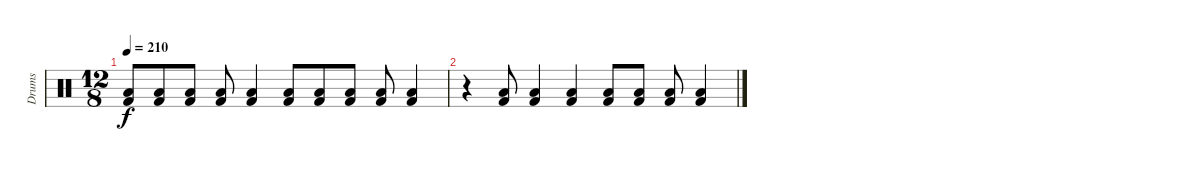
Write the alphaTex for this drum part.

\track ("Drums" "Drums") {instrument percussion}
\staff {score}
\articulation defaults
\ts (12 8)
\tempo 210
\clef neutral
\ks c
("Low Tom (hit)" "Kick (hit) 2").8{dy f} ("Low Tom (hit)" "Kick (hit) 2").8 ("Low Tom (hit)" "Kick (hit) 2").8 ("Low Tom (hit)" "Kick (hit) 2").8 ("Low Tom (hit)" "Kick (hit) 2").4 ("Low Tom (hit)" "Kick (hit) 2").8 ("Low Tom (hit)" "Kick (hit) 2").8 ("Low Tom (hit)" "Kick (hit) 2").8 ("Low Tom (hit)" "Kick (hit) 2").8 ("Low Tom (hit)" "Kick (hit) 2").4 |
r.4 ("Low Tom (hit)" "Kick (hit) 2").8 ("Low Tom (hit)" "Kick (hit) 2").4 ("Low Tom (hit)" "Kick (hit) 2").4 ("Low Tom (hit)" "Kick (hit) 2").8 ("Low Tom (hit)" "Kick (hit) 2").8 ("Low Tom (hit)" "Kick (hit) 2").8 ("Low Tom (hit)" "Kick (hit) 2").4
